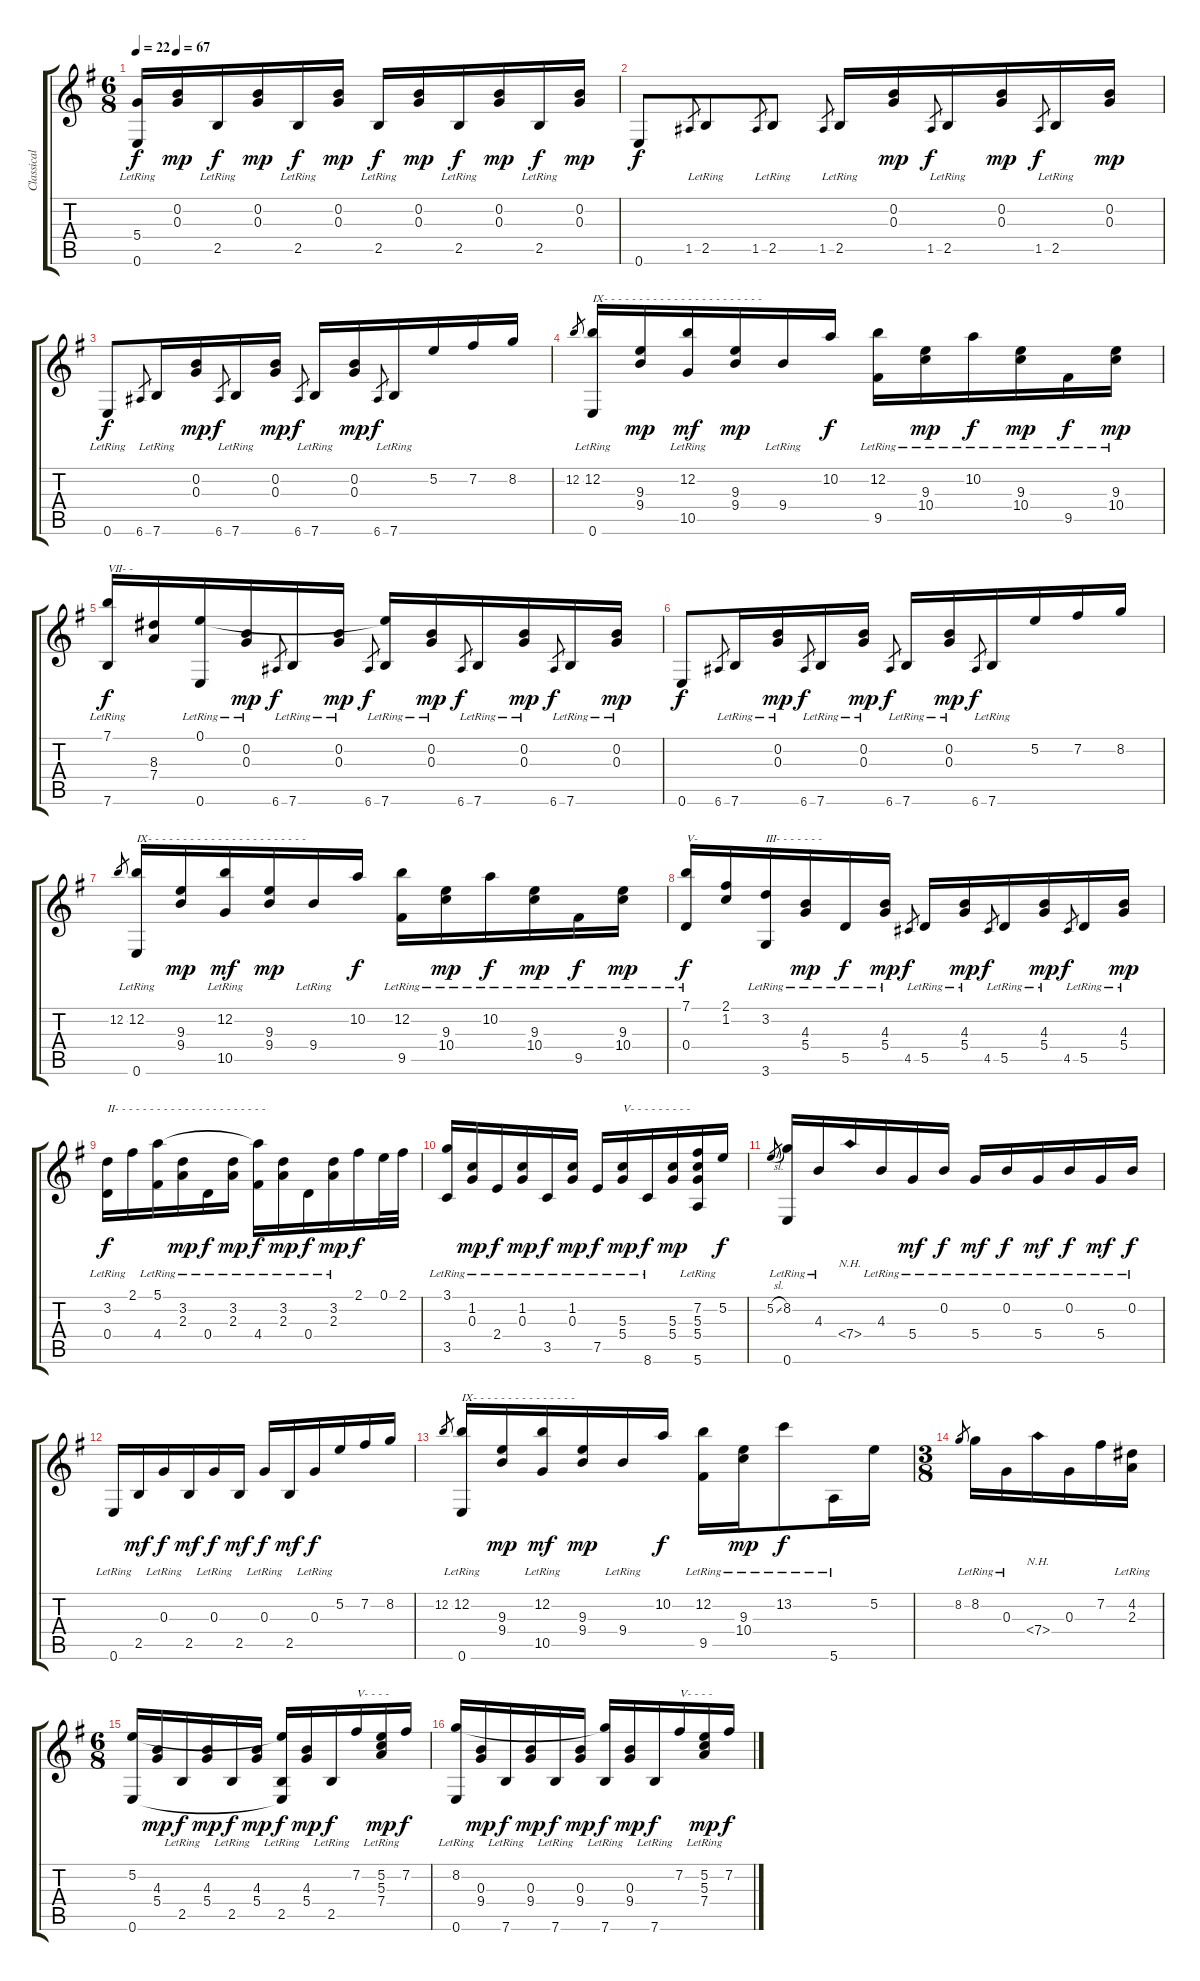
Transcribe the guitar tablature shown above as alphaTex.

\track ("Classical guitar" "Classical ") {instrument acousticguitarnylon}
\staff {score tabs}
\tuning (E4 B3 G3 D3 A2 E2) {hide}
\ts (6 8)
\tempo 22
\tempo (67 0.08333333333333333)
\clef g2
\ks eminor
(5.4{lr} 0.6{lr}).16{dy f} (0.2 0.3).16{dy mp} 2.5{lr}.16{dy f} (0.2 0.3).16{dy mp} 2.5{lr}.16{dy f} (0.2 0.3).16{dy mp} 2.5{lr}.16{dy f} (0.2 0.3).16{dy mp} 2.5{lr}.16{dy f} (0.2 0.3).16{dy mp} 2.5{lr}.16{dy f} (0.2 0.3).16{dy mp} |
0.6.8{dy f} 1.5.8{gr} 2.5{lr}.8 1.5.8{gr} 2.5{lr}.8 1.5.8{gr} 2.5{lr}.16 (0.2 0.3).16{dy mp} 1.5.8{gr dy f} 2.5{lr}.16 (0.2 0.3).16{dy mp} 1.5.8{gr dy f} 2.5{lr}.16 (0.2 0.3).16{dy mp} |
0.6{lr}.8{dy f} 6.6.8{gr} 7.6{lr}.16 (0.2 0.3).16{dy mp} 6.6.8{gr dy f} 7.6{lr}.16 (0.2 0.3).16{dy mp} 6.6.8{gr dy f} 7.6{lr}.16 (0.2 0.3).16{dy mp} 6.6.8{gr dy f} 7.6{lr}.16 5.2.16 7.2.16 8.2.16 |
12.2.8{gr} (12.2{lr} 0.6).16{txt "IX- - - - - - - - - - - - - - - - - - - - - - -"} (9.3 9.4).16{dy mp} (12.2{lr} 10.5).16{dy mf} (9.3 9.4).16{dy mp} 9.4{lr}.16 10.2.16{dy f} (12.2{lr} 9.5{lr}).16 (9.3{lr} 10.4{lr}).16{dy mp} 10.2{lr}.16{dy f} (9.3{lr} 10.4{lr}).16{dy mp} 9.5{lr}.16{dy f} (9.3{lr} 10.4{lr}).16{dy mp} |
(7.1{lr} 7.6{lr}).16{txt "VII- -" dy f} (8.3 7.4).16 (0.1 0.6{lr}).16 (0.2{lr} 0.3{lr}).16{dy mp} 6.6.8{gr dy f} 7.6{lr}.16 (0.2{lr} 0.3{lr}).16{dy mp} 6.6.8{gr dy f} (0.1{t} 7.6{lr}).16 (0.2{lr} 0.3{lr}).16{dy mp} 6.6.8{gr dy f} 7.6{lr}.16 (0.2{lr} 0.3{lr}).16{dy mp} 6.6.8{gr dy f} 7.6{lr}.16 (0.2{lr} 0.3{lr}).16{dy mp} |
0.6.8{dy f} 6.6.8{gr} 7.6{lr}.16 (0.2{lr} 0.3{lr}).16{dy mp} 6.6.8{gr dy f} 7.6{lr}.16 (0.2{lr} 0.3{lr}).16{dy mp} 6.6.8{gr dy f} 7.6{lr}.16 (0.2{lr} 0.3{lr}).16{dy mp} 6.6.8{gr dy f} 7.6{lr}.16 5.2.16 7.2.16 8.2.16 |
12.2.8{gr} (12.2{lr} 0.6).16{txt "IX- - - - - - - - - - - - - - - - - - - - - - -"} (9.3 9.4).16{dy mp} (12.2{lr} 10.5).16{dy mf} (9.3 9.4).16{dy mp} 9.4{lr}.16 10.2.16{dy f} (12.2{lr} 9.5{lr}).16 (9.3{lr} 10.4{lr}).16{dy mp} 10.2{lr}.16{dy f} (9.3{lr} 10.4{lr}).16{dy mp} 9.5{lr}.16{dy f} (9.3{lr} 10.4{lr}).16{dy mp} |
(7.1 0.4{lr}).16{txt "V-" dy f} (2.1 1.2).16 (3.2{lr} 3.6{lr}).16{txt "III- - - - - - -"} (4.3{lr} 5.4{lr}).16{dy mp} 5.5{lr}.16{dy f} (4.3{lr} 5.4{lr}).16{dy mp} 4.5.8{gr dy f} 5.5{lr}.16 (4.3{lr} 5.4{lr}).16{dy mp} 4.5.8{gr dy f} 5.5{lr}.16 (4.3{lr} 5.4{lr}).16{dy mp} 4.5.8{gr dy f} 5.5{lr}.16 (4.3{lr} 5.4{lr}).16{dy mp} |
(3.2{lr} 0.4{lr}).16{txt "II- - - - - - - - - - - - - - - - - - - - - -" dy f} 2.1.16 (5.1 4.4{lr}).16 (3.2{lr} 2.3{lr}).16{dy mp} 0.4{lr}.16{dy f} (3.2{lr} 2.3{lr}).16{dy mp} (5.1{t} 4.4{lr}).16{dy f} (3.2{lr} 2.3{lr}).16{dy mp} 0.4{lr}.16{dy f} (3.2{lr} 2.3{lr}).16{dy mp} 2.1.16{dy f} 0.1.32 2.1.32 |
(3.1{lr} 3.5{lr}).16 (1.2{lr} 0.3{lr}).16{dy mp} 2.4{lr}.16{dy f} (1.2{lr} 0.3{lr}).16{dy mp} 3.5{lr}.16{dy f} (1.2{lr} 0.3{lr}).16{dy mp} 7.5{lr}.16{dy f} (5.3{lr} 5.4{lr}).16{txt "V- - - - - - - - -" dy mp} 8.6{lr}.16{dy f} (5.3 5.4).16{dy mp} (7.2 5.3{lr} 5.4{lr} 5.6).16 5.2.16{dy f} |
5.2{sl}.8{gr} (8.2{lr} 0.6{lr}).16 4.3{lr}.16 7.4{nh}.16 4.3{lr}.16 5.4{lr}.16{dy mf} 0.2{lr}.16{dy f} 5.4{lr}.16{dy mf} 0.2{lr}.16{dy f} 5.4{lr}.16{dy mf} 0.2{lr}.16{dy f} 5.4{lr}.16{dy mf} 0.2{lr}.16{dy f} |
0.6{lr}.16 2.5.16{dy mf} 0.3{lr}.16{dy f} 2.5.16{dy mf} 0.3{lr}.16{dy f} 2.5.16{dy mf} 0.3{lr}.16{dy f} 2.5.16{dy mf} 0.3{lr}.16{dy f} 5.2.16 7.2.16 8.2.16 |
12.2.8{gr} (12.2{lr} 0.6).16{txt "IX- - - - - - - - - - - - - - -"} (9.3 9.4).16{dy mp} (12.2{lr} 10.5).16{dy mf} (9.3 9.4).16{dy mp} 9.4{lr}.16 10.2.16{dy f} (12.2{lr} 9.5{lr}).16 (9.3{lr} 10.4{lr}).16{dy mp} 13.2{lr}.8{dy f} 5.6{lr}.16 5.2.16 |
\ts (3 8)
8.2.8{gr} 8.2{lr}.16 0.3{lr}.16 7.4{nh}.16 0.3.16 7.2.16 (4.2{lr} 2.3{lr}).16 |
\ts (6 8)
(5.2 0.6).16 (4.3 5.4).16{dy mp} 2.5{lr}.16{dy f} (4.3 5.4).16{dy mp} 2.5{lr}.16{dy f} (4.3 5.4).16{dy mp} (5.2{t} 2.5{lr} 0.6{t}).16{dy f} (4.3 5.4).16{dy mp} 2.5{lr}.16{dy f} 7.2.16{txt "V- - - -"} (5.2 5.3{lr} 7.4{lr}).16{dy mp} 7.2.16{dy f} |
(8.2 0.6{lr}).16 (0.3 9.4).16{dy mp} 7.6{lr}.16{dy f} (0.3 9.4).16{dy mp} 7.6{lr}.16{dy f} (0.3 9.4).16{dy mp} (8.2{t} 7.6{lr}).16{dy f} (0.3 9.4).16{dy mp} 7.6{lr}.16{dy f} 7.2.16{txt "V- - - -"} (5.2 5.3{lr} 7.4{lr}).16{dy mp} 7.2.16{dy f}
